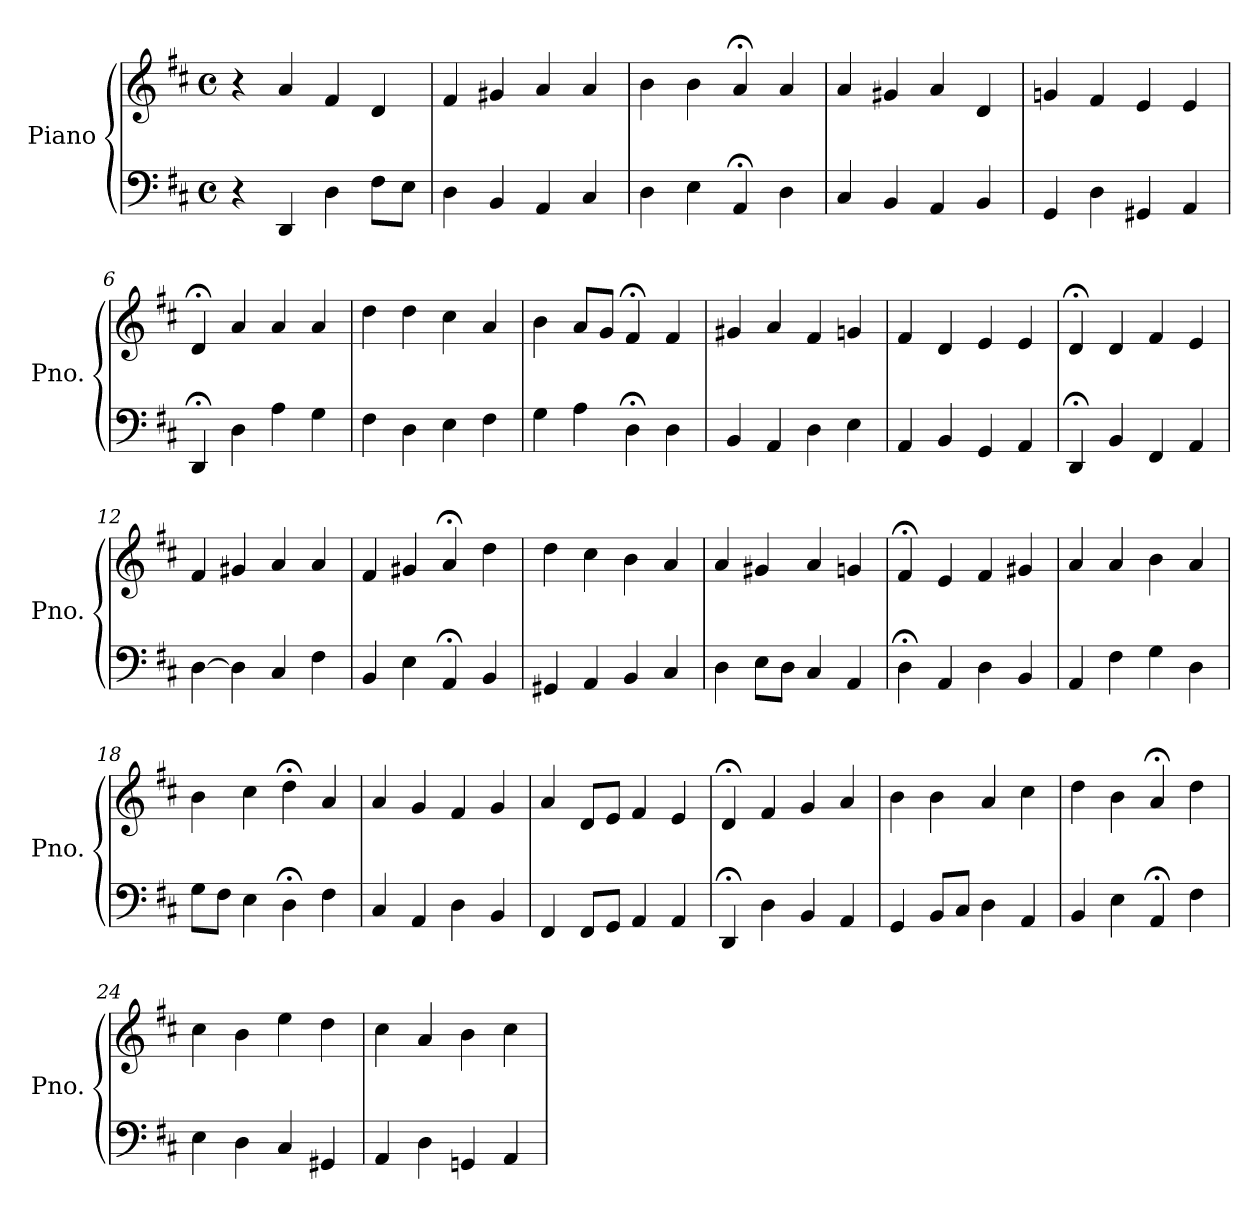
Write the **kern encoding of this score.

**kern	**kern
*part1	*part1
*staff2	*staff1
*I"Piano	*
*I'Pno.	*
*clefF4	*clefG2
*k[f#c#]	*k[f#c#]
*M4/4	*M4/4
*met(c)	*met(c)
=1	=1
4r	4r
4DD/	4a/
4D\	4f#/
8F#\L	4d/
8E\J	.
=2	=2
4D\	4f#/
4BB/	4g#X/
4AA/	4a/
4C#/	4a/
=3	=3
4D\	4b\
4E\	4b\
4AA;</	4a;</
4D\	4a/
=4	=4
4C#/	4a/
4BB/	4g#X/
4AA/	4a/
4BB/	4d/
=5	=5
4GG/	4gn/
4D\	4f#/
4GG#X/	4e/
4AA/	4e/
=6	=6
4DD;</	4d;</
4D\	4a/
4A\	4a/
4G\	4a/
=7	=7
4F#\	4dd\
4D\	4dd\
4E\	4cc#\
4F#\	4a/
!!LO:LB:g=z
=8	=8
4G\	4b\
4A\	8a/L
.	8g/J
4D;<\	4f#;</
4D\	4f#/
=9	=9
4BB/	4g#X/
4AA/	4a/
4D\	4f#/
4E\	4gn/
=10	=10
4AA/	4f#/
4BB/	4d/
4GG/	4e/
4AA/	4e/
=11	=11
4DD;</	4d;</
4BB/	4d/
4FF#/	4f#/
4AA/	4e/
=12	=12
[4D\	4f#/
4D\]	4g#X/
4C#/	4a/
4F#\	4a/
=13	=13
4BB/	4f#/
4E\	4g#X/
4AA;</	4a;</
4BB/	4dd\
=14	=14
4GG#X/	4dd\
4AA/	4cc#\
4BB/	4b\
4C#/	4a/
!!LO:LB:g=z
=15	=15
4D\	4a/
8E\L	4g#X/
8D\J	.
4C#/	4a/
4AA/	4gn/
=16	=16
4D;<\	4f#;</
4AA/	4e/
4D\	4f#/
4BB/	4g#X/
=17	=17
4AA/	4a/
4F#\	4a/
4G\	4b\
4D\	4a/
=18	=18
8G\L	4b\
8F#\J	.
4E\	4cc#\
4D;<\	4dd;<\
4F#\	4a/
=19	=19
4C#/	4a/
4AA/	4g/
4D\	4f#/
4BB/	4g/
=20	=20
4FF#/	4a/
8FF#/L	8d/L
8GG/J	8e/J
4AA/	4f#/
4AA/	4e/
=21	=21
4DD;</	4d;</
4D\	4f#/
4BB/	4g/
4AA/	4a/
!!LO:LB:g=z
=22	=22
4GG/	4b\
8BB/L	4b\
8C#/J	.
4D\	4a/
4AA/	4cc#\
=23	=23
4BB/	4dd\
4E\	4b\
4AA;</	4a;</
4F#\	4dd\
=24	=24
4E\	4cc#\
4D\	4b\
4C#/	4ee\
4GG#X/	4dd\
=25	=25
4AA/	4cc#\
4D\	4a/
4GGn/	4b\
4AA/	4cc#\
=	=
*-	*-
